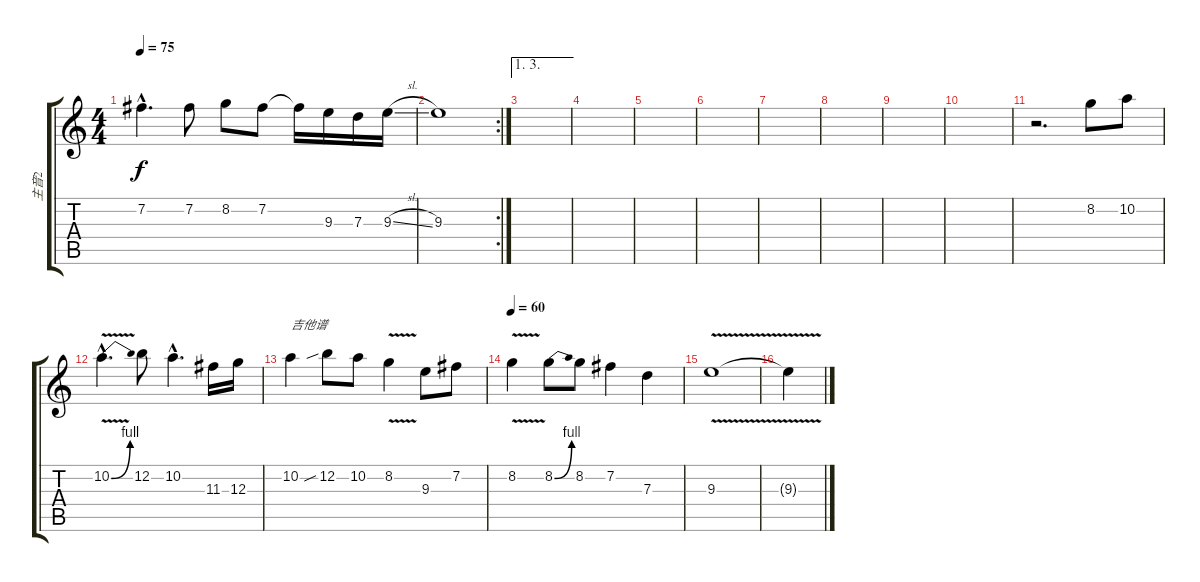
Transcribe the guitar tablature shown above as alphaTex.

\track ("主音2" "主音2") {instrument overdrivenguitar}
\staff {score tabs}
\tuning (E4 B3 G3 D3 A2 E2) {hide}
\ts (4 4)
\tempo 75
\clef g2
\ks c
7.2{hac}.4{d dy f} 7.2.8 8.2.8 7.2.8 7.2{t}.16 9.3.16 7.3.16 9.3{sl}.16 |
\rc 2
9.3.1 |
\ae (1 3)
|
|
|
|
|
|
|
|
r.2{d} 8.2.8 10.2.8 |
10.2{be (bend 0 0 60 4) v hac}.4{d} 12.2.8 10.2{hac}.4{d} 11.3.16 12.3.16 |
10.2.4{txt "吉他谱"} 12.2{sib}.8 10.2.8 8.2{v}.4 9.3.8 7.2.8 |
\tempo 60
8.2{v}.4 8.2{be (bend 0 0 60 4)}.8 8.2.8 7.2.4 7.3.4 |
9.3{v}.1 |
9.3{t}.4
